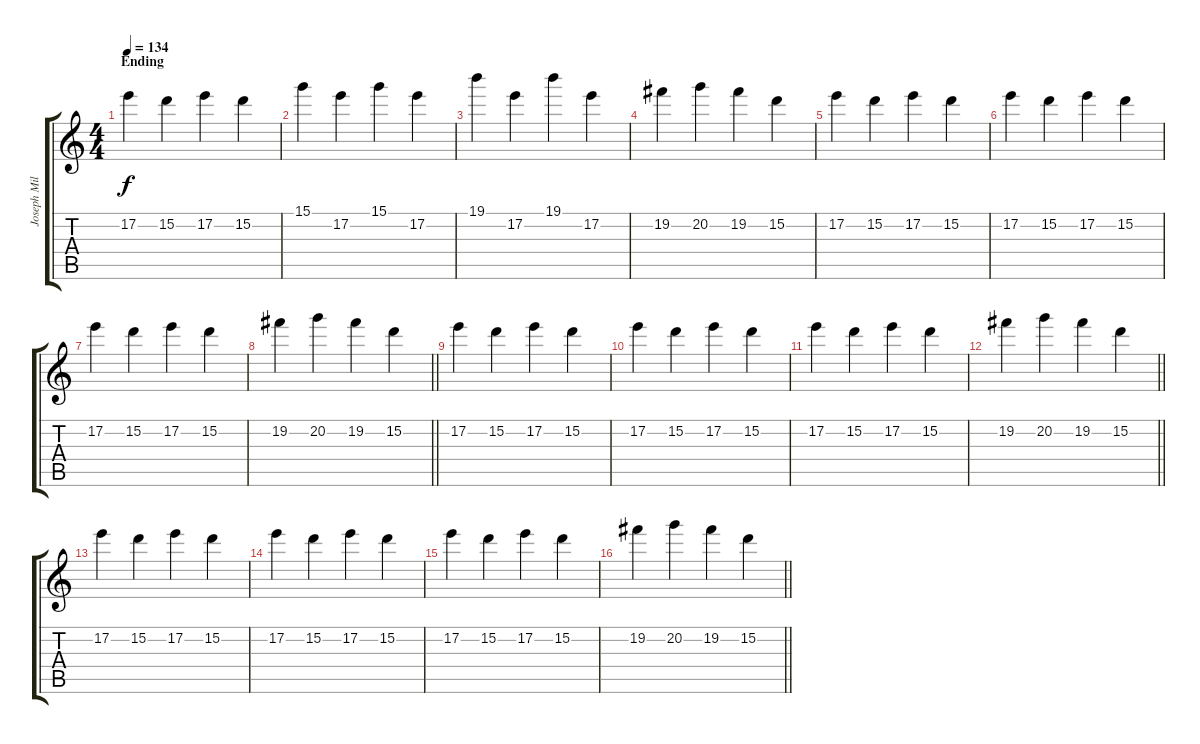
\track ("Joseph Milligan" "Joseph Mil") {instrument electricguitarjazz}
\staff {score tabs}
\tuning (E4 B3 G3 D3 A2 E2) {hide}
\ts (4 4)
\section ("" "Ending")
\tempo 134
\clef g2
\ks c
17.2.4{dy f} 15.2.4 17.2.4 15.2.4 |
15.1.4 17.2.4 15.1.4 17.2.4 |
19.1.4 17.2.4 19.1.4 17.2.4 |
19.2.4 20.2.4 19.2.4 15.2.4 |
17.2.4 15.2.4 17.2.4 15.2.4 |
17.2.4 15.2.4 17.2.4 15.2.4 |
17.2.4 15.2.4 17.2.4 15.2.4 |
\barLineRight lightlight
19.2.4 20.2.4 19.2.4 15.2.4 |
17.2.4 15.2.4 17.2.4 15.2.4 |
17.2.4 15.2.4 17.2.4 15.2.4 |
17.2.4 15.2.4 17.2.4 15.2.4 |
\barLineRight lightlight
19.2.4 20.2.4 19.2.4 15.2.4 |
17.2.4 15.2.4 17.2.4 15.2.4 |
17.2.4 15.2.4 17.2.4 15.2.4 |
17.2.4 15.2.4 17.2.4 15.2.4 |
\barLineRight lightlight
19.2.4 20.2.4 19.2.4 15.2.4
